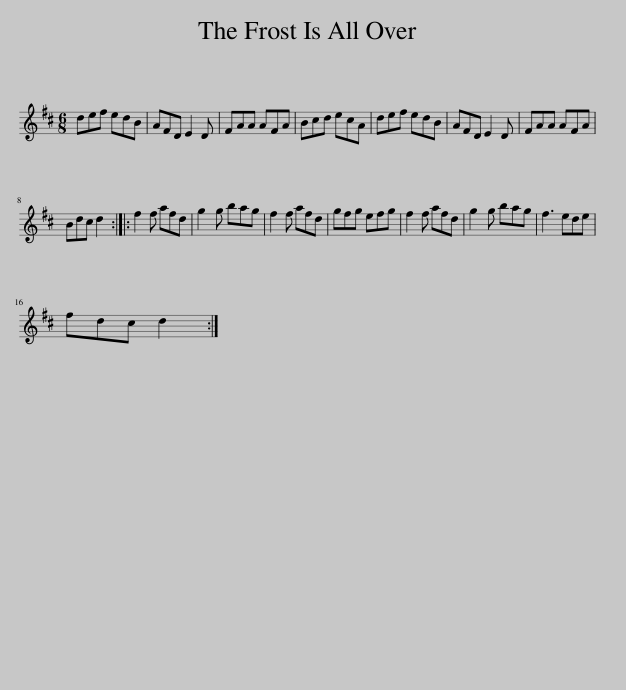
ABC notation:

X:1
L:1/8
M:6/8
I:linebreak $
K:D
V:1 treble
V:1
 def edB | AFD E2 D | FAA AFA | Bcd ecA | def edB | %5
 AFD E2 D | FAA AFA |$ Bdc d2 :: f2 f afd | g2 g bag | %10
 f2 f afd | gfg efg | f2 f afd | g2 g bag | f3 ede |$ %15
 fdc d2 :| %16
